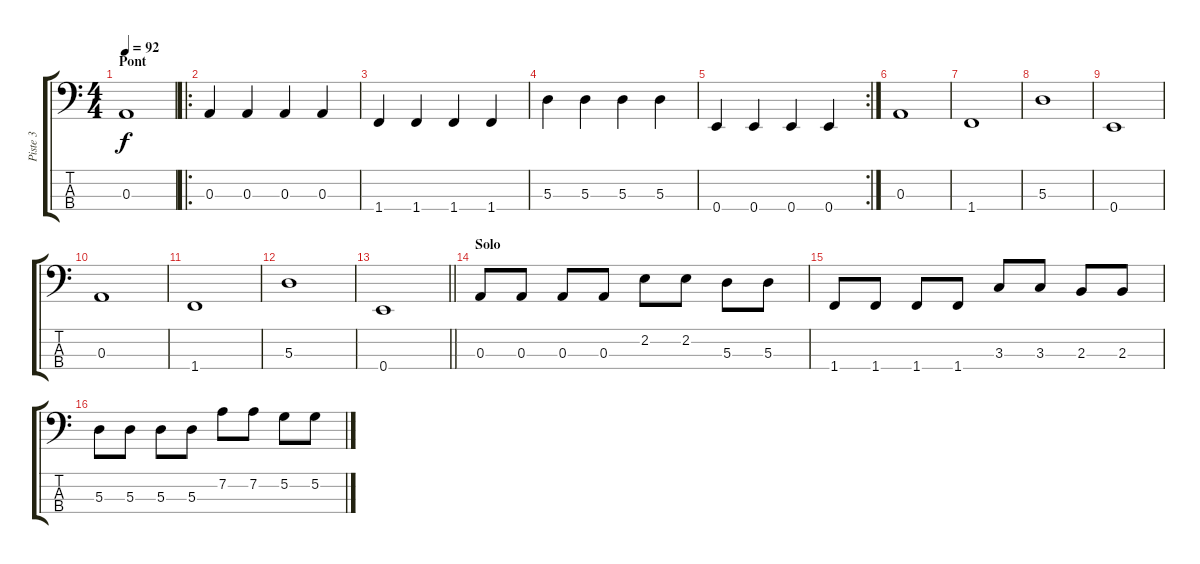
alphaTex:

\track ("Piste 3" "Piste 3") {instrument electricbassfinger}
\staff {score tabs}
\tuning (G2 D2 A1 E1) {hide}
\ts (4 4)
\section ("" "Pont")
\tempo 92
\clef f4
\ks c
0.3.1{dy f} |
\ro
0.3.4 0.3.4 0.3.4 0.3.4 |
1.4.4 1.4.4 1.4.4 1.4.4 |
5.3.4 5.3.4 5.3.4 5.3.4 |
\rc 2
0.4.4 0.4.4 0.4.4 0.4.4 |
0.3.1 |
1.4.1 |
5.3.1 |
0.4.1 |
0.3.1 |
1.4.1 |
5.3.1 |
\barLineRight lightlight
0.4.1 |
\section ("" "Solo")
0.3.8 0.3.8 0.3.8 0.3.8 2.2.8 2.2.8 5.3.8 5.3.8 |
1.4.8 1.4.8 1.4.8 1.4.8 3.3.8 3.3.8 2.3.8 2.3.8 |
5.3.8 5.3.8 5.3.8 5.3.8 7.2.8 7.2.8 5.2.8 5.2.8
